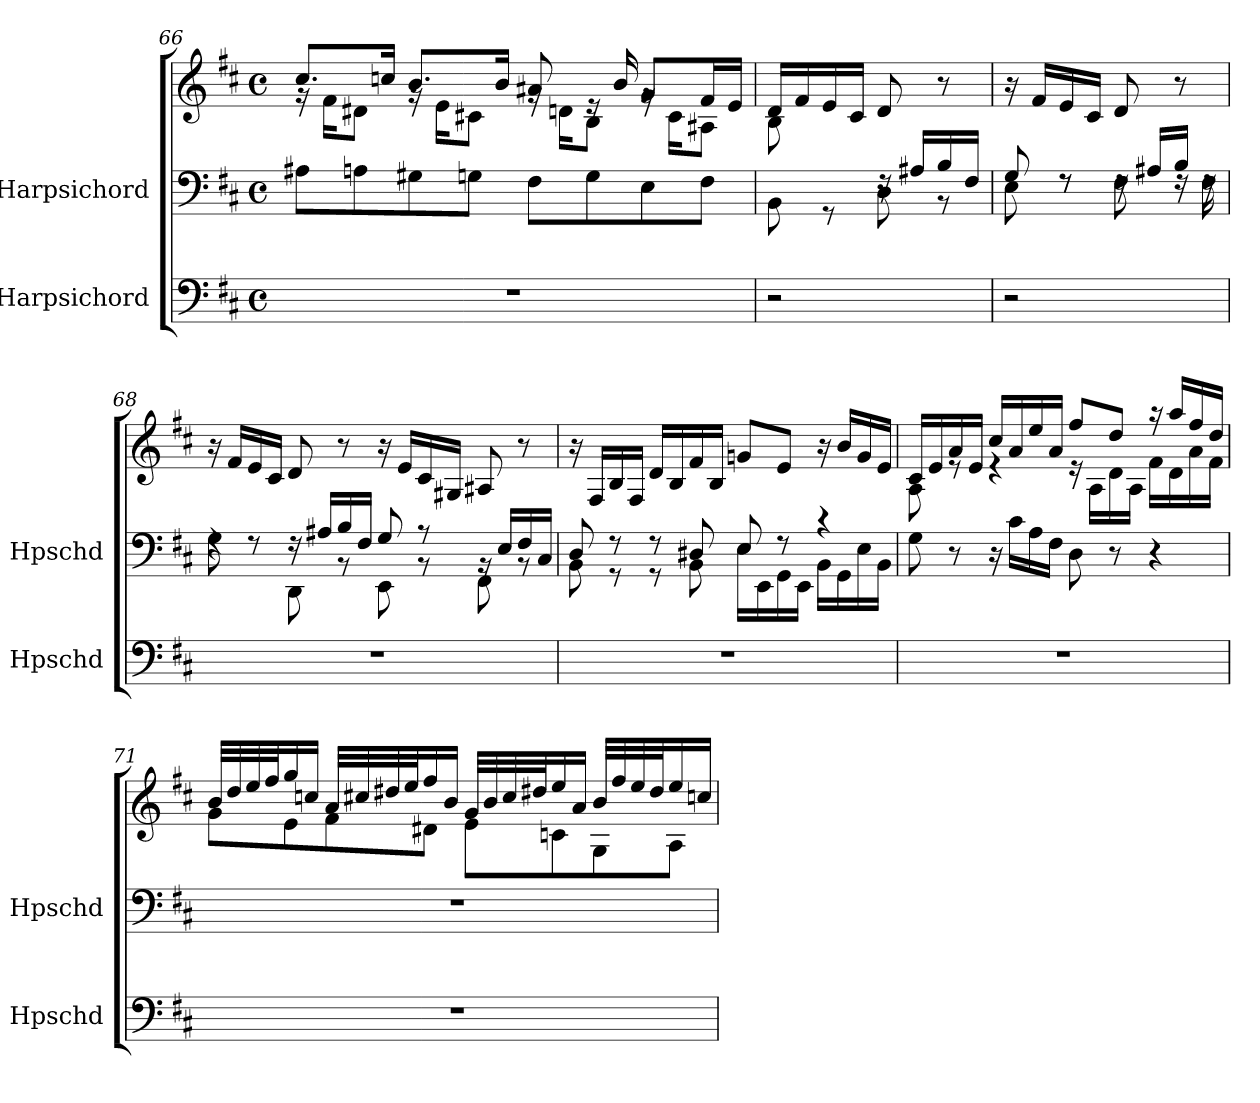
**kern	**kern	**kern
*part2	*part1	*part1
*staff3	*staff2	*staff1
*I"Harpsichord	*I"Harpsichord	*
*I'Hpschd	*I'Hpschd	*
*clefF4	*clefF4	*clefG2
*k[f#c#]	*k[f#c#]	*k[f#c#]
*M4/4	*M4/4	*M4/4
*met(c)	*met(c)	*met(c)
=66	=66	=66
*	*	*^
1r	8A#X\L	8.cc#/L	16rg
.	.	.	16f#\KL
.	8An\	.	8d#X\J
.	.	16ccn/Jk	.
.	8G#X\	8.b/L	16rg
.	.	.	16e\KL
.	8Gn\J	.	8c#X\J
.	.	16b/Jk	.
.	8F#\L	8a#X/	16rg
.	.	.	16dn\KL
.	8G\	16re	8B\J
.	.	16b/	.
.	8E\	8g/L	16rg
.	.	.	16c#\KL
.	8F#\J	16f#/L	8A#X\J
.	.	16e/JJ	.
=67	=67	=67	=67
*	*^	*	*
2r	8ryy	8BB\	16d/LL	8B\
.	.	.	16f#/	.
.	8rGG	8ryy	16e/	4.ryy
.	.	.	16c#/JJ	.
.	16rF	8D\	8d/	.
.	16A#X/LL	.	.	.
.	16B/	8r	8r	.
.	16F#/JJ	.	.	.
*	*	*	*v	*v
!!LO:LB:g=z
=67X6	=67X6	=67X6	=67X6
2r	8G/	8E\	16r
.	.	.	16f#/LL
.	8rF	8rF	16e/
.	.	.	16c#/JJ
.	16rF	8F#\	8d/
.	16A#X/LL	.	.
.	16B/JJ	16rF	8r
.	16rF	16F#\	.
=68	=68	=68	=68
1r	4rF	8G\	16r
.	.	.	16f#/LL
.	.	8rF	16e/
.	.	.	16c#/JJ
.	16rF	8DD\	8d/
.	16A#X/LL	.	.
.	16B/	8rBB	8r
.	16F#/JJ	.	.
.	8G/	8EE\	16r
.	.	.	16e/LL
.	8r	8rBB	16c#/
.	.	.	16G#X/JJ
.	16rBB	8FF#\	8A#X/
.	16E/LL	.	.
.	16F#/	8rBB	8r
.	16C#/JJ	.	.
=69	=69	=69	=69
1r	8D/	8BB\	16r
.	.	.	16F#/LL
.	8r	8r	16B/
.	.	.	16F#/JJ
.	8r	8r	16d/LL
.	.	.	16B/
.	8D#X/	8BB\	16f#/
.	.	.	16B/JJ
.	8E/	16E\LL	8gn/L
.	.	16EE\	.
.	8r	16GG\	8e/J
.	.	16EE\JJ	.
.	4r	16BB\LL	16r
.	.	16GG\	16b/LL
.	.	16E\	16g/
.	.	16BB\JJ	16e/JJ
*	*v	*v	*
!!LO:LB:g=z
=70	=70	=70
*	*	*^
1r	8G\	16c#/LL	8A\
.	.	16e/	.
.	8r	16a/	8re
.	.	16e/JJ	.
.	16r	16cc#/LL	4re
.	16c#\LL	16a/	.
.	16A\	16ee/	.
.	16F#\JJ	16a/JJ	.
.	8D\	8ff#/L	16re
.	.	.	16A\LL
.	8r	8dd/J	16d\
.	.	.	16A\JJ
.	4r	16r	16f#\LL
.	.	16aa/LL	16d\
.	.	16ff#/	16a\
.	.	16dd/JJ	16f#\JJ
=71	=71	=71	=71
1r	1r	32b/LLL	8g\L
.	.	32dd/	.
.	.	32ee/	.
.	.	32ff#/J	.
.	.	16gg/	8e\
.	.	16ccn/JJ	.
.	.	32a/LLL	8f#\
.	.	32cc#X/	.
.	.	32dd#X/	.
.	.	32ee/J	.
.	.	16ff#/	8d#X\J
.	.	16b/JJ	.
.	.	32g/LLL	8e\L
.	.	32b/	.
.	.	32cc#/	.
.	.	32dd#X/J	.
.	.	16ee/	8cn\
.	.	16a/JJ	.
.	.	32b/LLL	8G\
.	.	32ff#/	.
.	.	32ee/	.
.	.	32dd#/J	.
.	.	16ee/	8A\J
.	.	16ccn/JJ	.
*	*	*v	*v
=	=	=
*-	*-	*-
